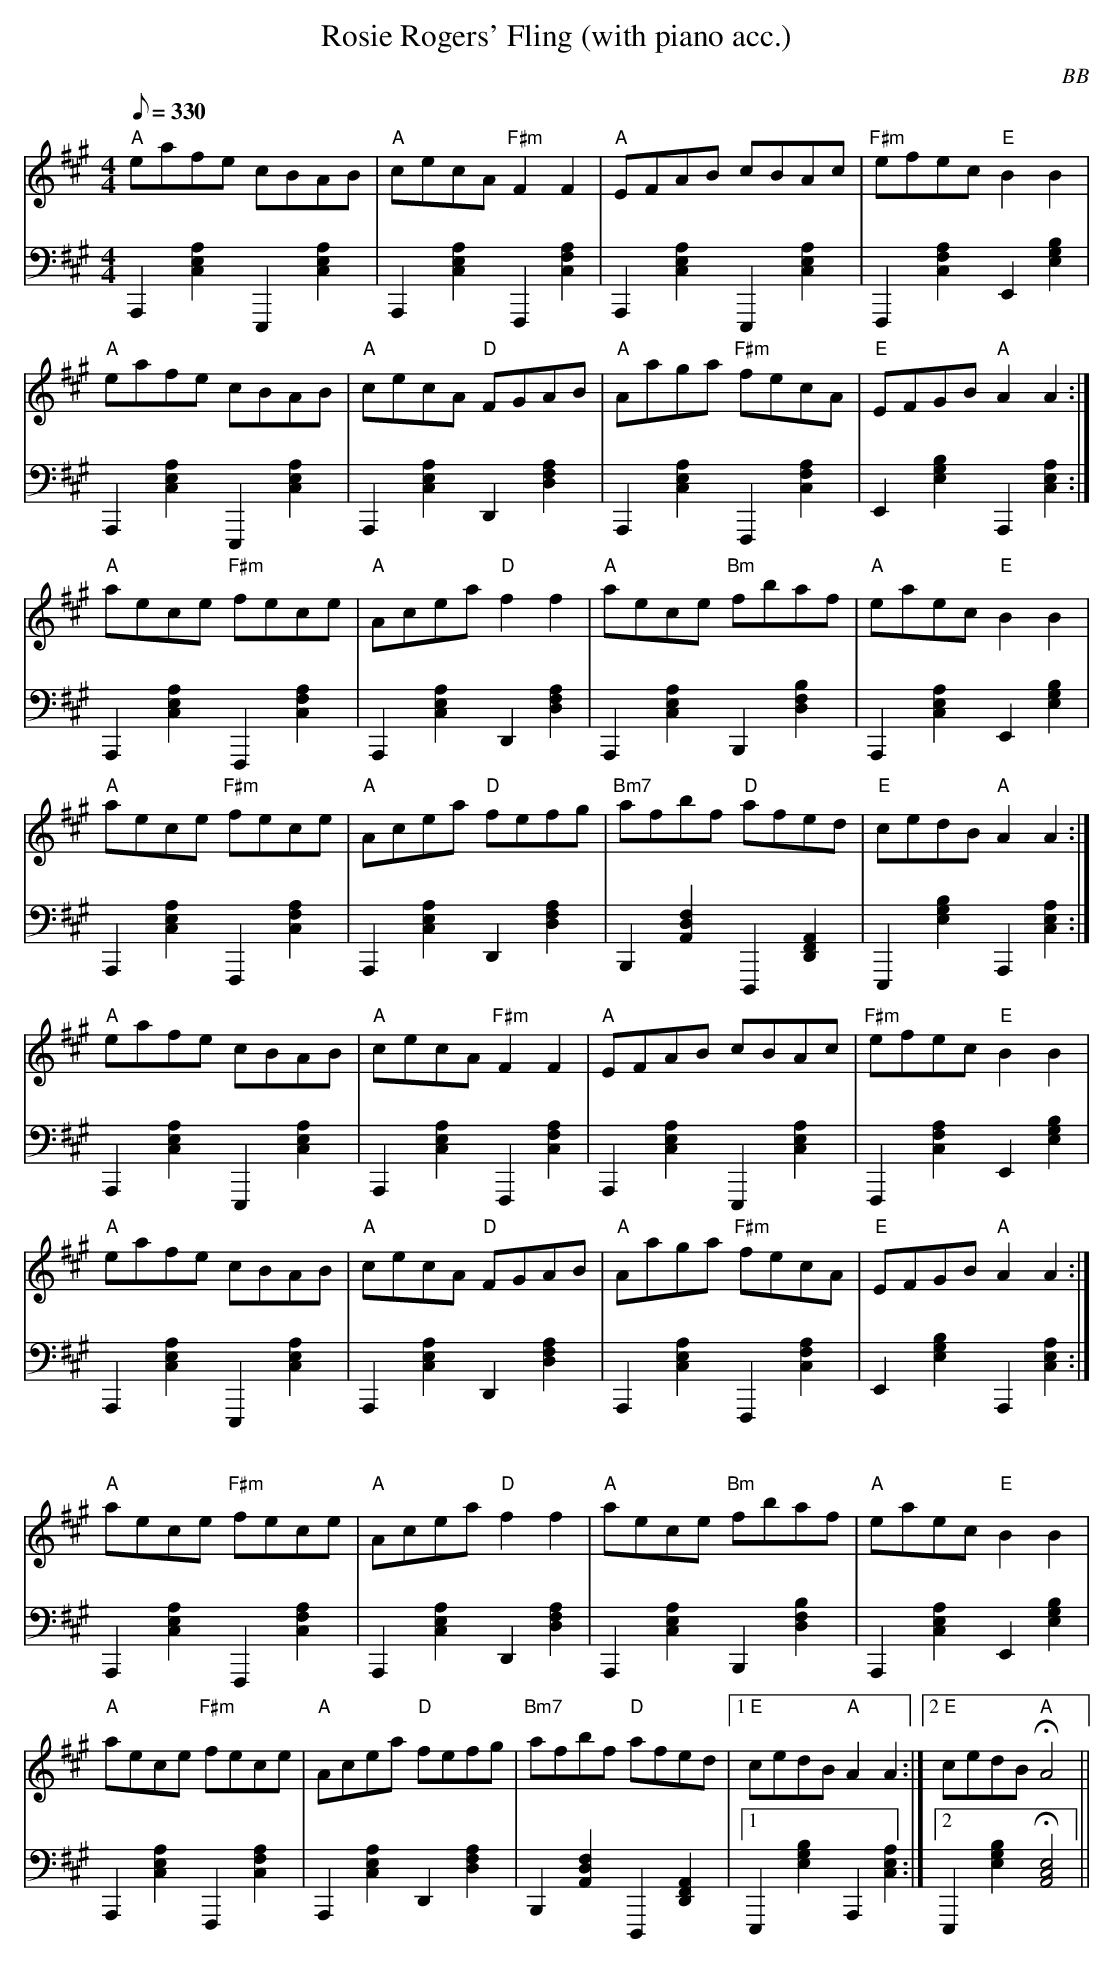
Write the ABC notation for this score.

X:1
T: Rosie Rogers' Fling (with piano acc.)
C: BB
M: 4/4
L: 1/8
Q: 1/8=330
V: 1 program 1 73 %flute
V: 2 volume=70 clef=bass m=D program 1 01
K: A
[V:1] "A"eafe cBAB|"A"cecA "F#m"F2 F2|"A"EFAB cBAc|"F#m"efec "E"B2 B2 |
[V:2] A,,2[A2C2E2]E,,2[E2C2A2]|A,,2[A2C2E2]F,,2[A2C2F2]|A,,2[A2C2E2]E,,2[E2C2A2]|\
F,,2[A2C2F2]E,2[E2B2G2]|
[V:1] "A"eafe cBAB|"A"cecA "D"FGAB|"A"Aaga "F#m"fecA|"E"EFGB "A"A2 A2 :|
[V:2] A,,2[A2C2E2]E,,2[E2C2A2]|A,,2[A2C2E2]D,2[A2D2F2]|A,,2[A2C2E2]F,,2[A2C2F2]|\
E,2[E2B2G2]A,,2[A2C2E2]:|
[V:1] "A"aece "F#m"fece|"A"Acea "D"f2 f2|"A"aece "Bm"fbaf|"A"eaec "E"B2 B2 |
[V:2] A,,2[A2C2E2]F,,2[A2C2F2]|A,,2[A2C2E2]D,2[A2D2F2]|A,,2[A2C2E2]B,,2[F2B2D2]|\
A,,2[A2C2E2]E,2[E2B2G2]|
[V:1] "A"aece "F#m"fece|"A"Acea "D"fefg|"Bm7"afbf "D"afed|"E"cedB "A"A2 A2 :|
[V:2] A,,2[A2C2E2]F,,2[A2C2F2]|A,,2[A2C2E2]D,2[A2D2F2]|B,,2[F2A,2D2]D,,2[A,2D,2F,2]|
E,,2[E2B2G2]A,,2[A2C2E2] :|
[V:1] "A"eafe cBAB|"A"cecA "F#m"F2 F2|"A"EFAB cBAc|"F#m"efec "E"B2 B2 |
[V:2] A,,2[A2C2E2]E,,2[E2C2A2]|A,,2[A2C2E2]F,,2[A2C2F2]|A,,2[A2C2E2]E,,2[E2C2A2]|\
F,,2[A2C2F2]E,2[E2B2G2]|
[V:1] "A"eafe cBAB|"A"cecA "D"FGAB|"A"Aaga "F#m"fecA|"E"EFGB "A"A2 A2 :|
[V:2] A,,2[A2C2E2]E,,2[E2C2A2]|A,,2[A2C2E2]D,2[A2D2F2]|A,,2[A2C2E2]F,,2[A2C2F2]|\
E,2[E2B2G2]A,,2[A2C2E2]:|
[V:1] "A"aece "F#m"fece|"A"Acea "D"f2 f2|"A"aece "Bm"fbaf|"A"eaec "E"B2 B2 |
[V:2] A,,2[A2C2E2]F,,2[A2C2F2]|A,,2[A2C2E2]D,2[A2D2F2]|A,,2[A2C2E2]B,,2[F2B2D2]|\
A,,2[A2C2E2]E,2[E2B2G2]|
[V:1] "A"aece "F#m"fece|"A"Acea "D"fefg|"Bm7"afbf "D"afed|1 "E"cedB "A"A2 A2 :|2\
"E"cedB "A"HA4 ||
[V:2] A,,2[A2C2E2]F,,2[A2C2F2]|A,,2[A2C2E2]D,2[A2D2F2]|B,,2[F2A,2D2]D,,2[A,2D,2F,2]|1\
E,,2[E2B2G2]A,,2[A2C2E2] :|2 E,,2[E2B2G2]H[A,4C4E4]||
